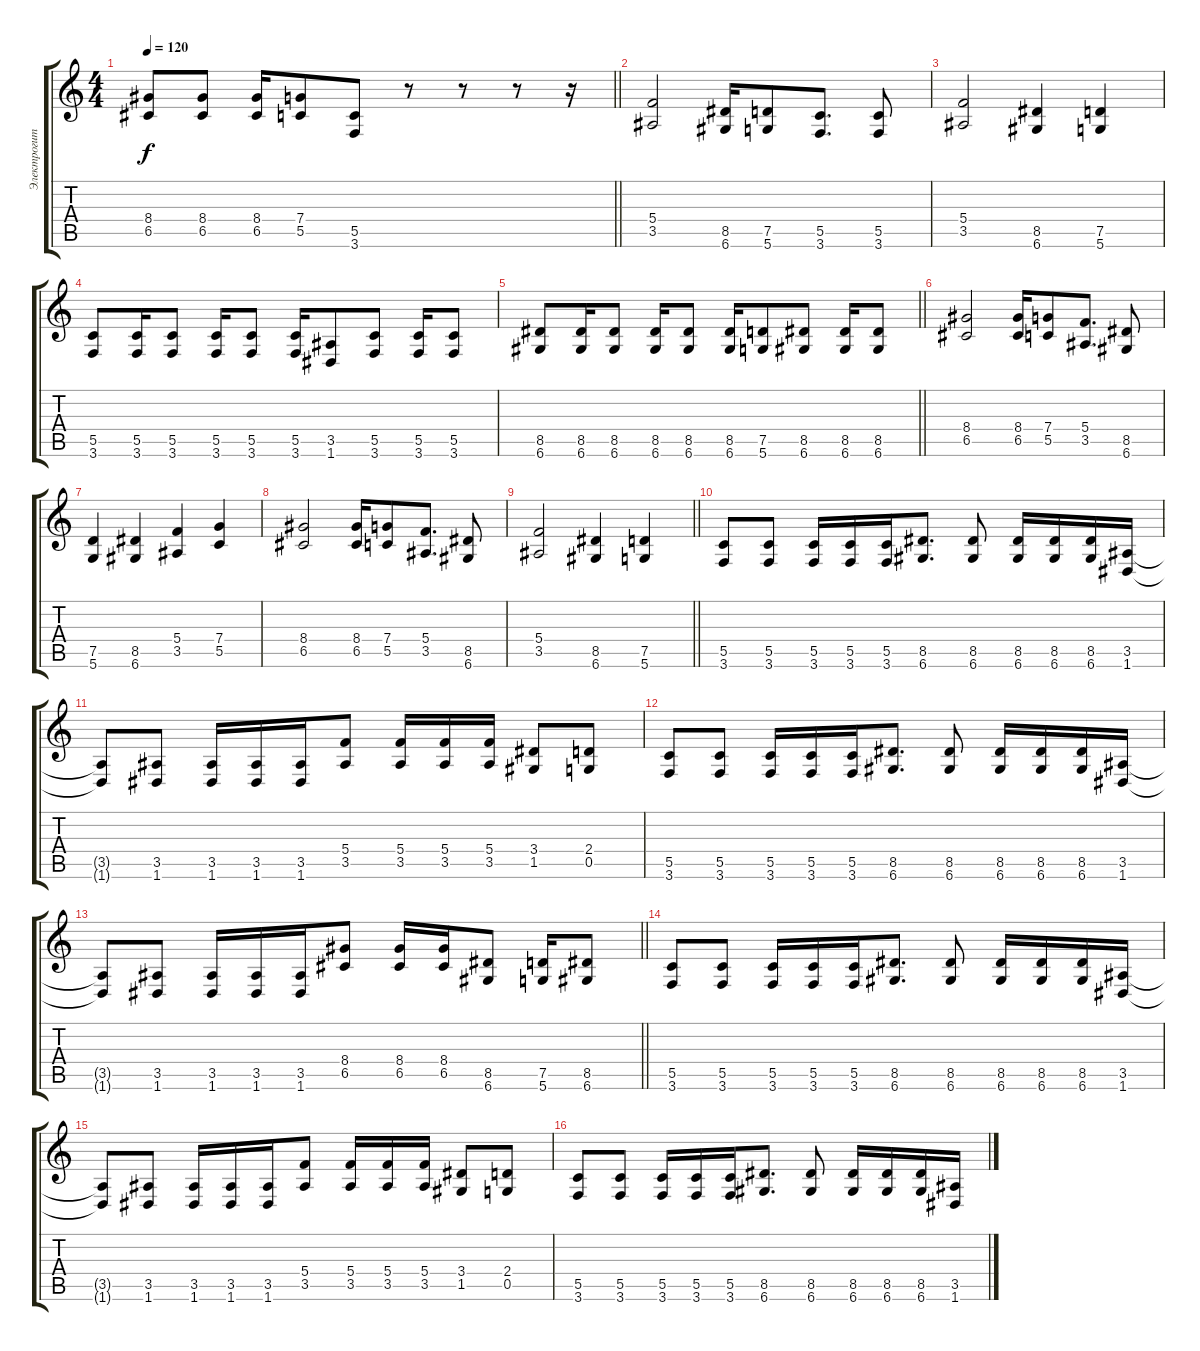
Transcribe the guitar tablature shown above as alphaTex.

\track ("Электрогитара" "Электрогит") {instrument distortionguitar}
\staff {score tabs}
\tuning (D4 A3 F3 C3 G2 D2) {hide}
\ts (4 4)
\tempo 120
\clef g2
\barLineRight lightlight
\ks c
(8.4 6.5).8{dy f} (8.4 6.5).8 (8.4 6.5).16 (7.4 5.5).8 (5.5 3.6).8 r.8 r.8 r.8 r.16 |
(5.4 3.5).2 (8.5 6.6).16 (7.5 5.6).8 (5.5 3.6).8{d} (5.5 3.6).8 |
(5.4 3.5).2 (8.5 6.6).4 (7.5 5.6).4 |
(5.5 3.6).8 (5.5 3.6).16 (5.5 3.6).8 (5.5 3.6).16 (5.5 3.6).8 (5.5 3.6).16 (3.5 1.6).8 (5.5 3.6).8 (5.5 3.6).16 (5.5 3.6).8 |
\barLineRight lightlight
(8.5 6.6).8 (8.5 6.6).16 (8.5 6.6).8 (8.5 6.6).16 (8.5 6.6).8 (8.5 6.6).16 (7.5 5.6).8 (8.5 6.6).8 (8.5 6.6).16 (8.5 6.6).8 |
(8.4 6.5).2 (8.4 6.5).16 (7.4 5.5).8 (5.4 3.5).8{d} (8.5 6.6).8 |
(7.5 5.6).4 (8.5 6.6).4 (5.4 3.5).4 (7.4 5.5).4 |
(8.4 6.5).2 (8.4 6.5).16 (7.4 5.5).8 (5.4 3.5).8{d} (8.5 6.6).8 |
\barLineRight lightlight
(5.4 3.5).2 (8.5 6.6).4 (7.5 5.6).4 |
(5.5 3.6).8 (5.5 3.6).8 (5.5 3.6).16 (5.5 3.6).16 (5.5 3.6).16 (8.5 6.6).8{d} (8.5 6.6).8 (8.5 6.6).16 (8.5 6.6).16 (8.5 6.6).16 (3.5 1.6).16 |
(3.5{t} 1.6{t}).8 (3.5 1.6).8 (3.5 1.6).16 (3.5 1.6).16 (3.5 1.6).16 (5.4 3.5).8 (5.4 3.5).16 (5.4 3.5).16 (5.4 3.5).16 (3.4 1.5).8 (2.4 0.5).8 |
(5.5 3.6).8 (5.5 3.6).8 (5.5 3.6).16 (5.5 3.6).16 (5.5 3.6).16 (8.5 6.6).8{d} (8.5 6.6).8 (8.5 6.6).16 (8.5 6.6).16 (8.5 6.6).16 (3.5 1.6).16 |
\barLineRight lightlight
(3.5{t} 1.6{t}).8 (3.5 1.6).8 (3.5 1.6).16 (3.5 1.6).16 (3.5 1.6).16 (8.4 6.5).8 (8.4 6.5).16 (8.4 6.5).16 (8.5 6.6).8 (7.5 5.6).16 (8.5 6.6).8 |
(5.5 3.6).8 (5.5 3.6).8 (5.5 3.6).16 (5.5 3.6).16 (5.5 3.6).16 (8.5 6.6).8{d} (8.5 6.6).8 (8.5 6.6).16 (8.5 6.6).16 (8.5 6.6).16 (3.5 1.6).16 |
(3.5{t} 1.6{t}).8 (3.5 1.6).8 (3.5 1.6).16 (3.5 1.6).16 (3.5 1.6).16 (5.4 3.5).8 (5.4 3.5).16 (5.4 3.5).16 (5.4 3.5).16 (3.4 1.5).8 (2.4 0.5).8 |
(5.5 3.6).8 (5.5 3.6).8 (5.5 3.6).16 (5.5 3.6).16 (5.5 3.6).16 (8.5 6.6).8{d} (8.5 6.6).8 (8.5 6.6).16 (8.5 6.6).16 (8.5 6.6).16 (3.5 1.6).16
